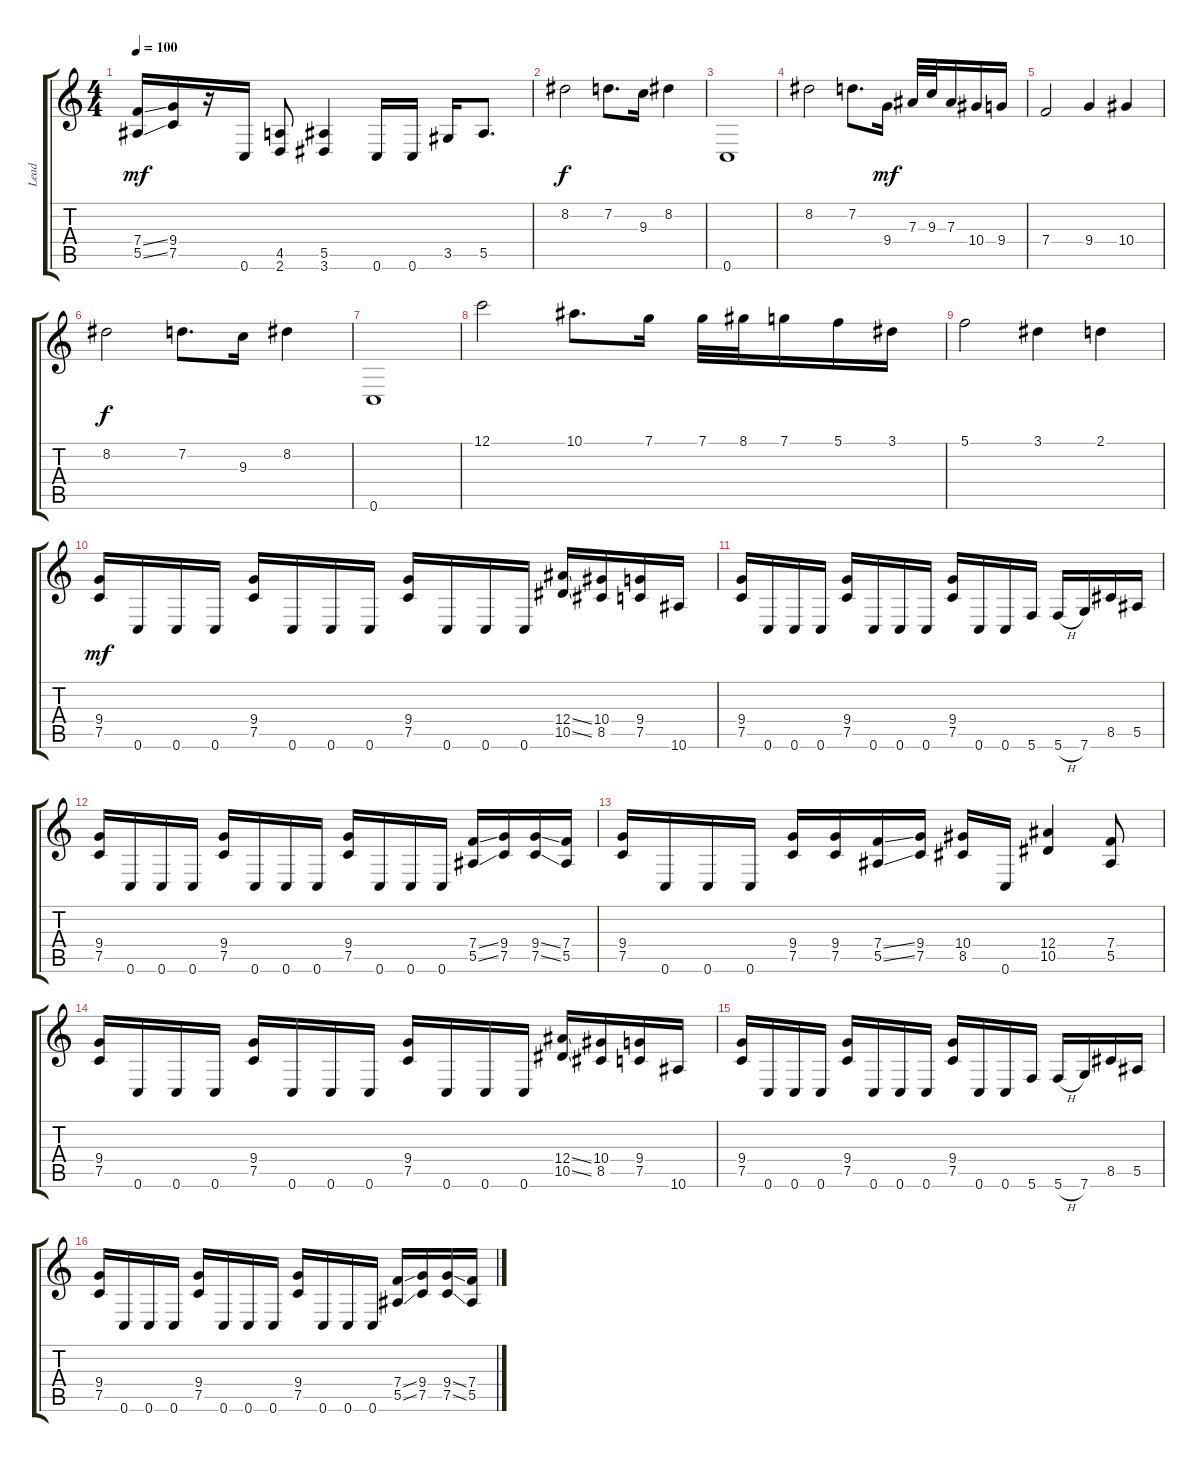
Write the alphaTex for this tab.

\track ("Lead" "Lead") {instrument distortionguitar}
\staff {score tabs}
\tuning (C4 G3 Eb3 Bb2 F2 C2) {hide}
\ts (4 4)
\tempo 100
\clef g2
\ks c
(7.4{ss} 5.5{ss}).16{dy mf} (9.4 7.5).16 r.16 0.6.16 (4.5 2.6).8 (5.5 3.6).4 0.6.16 0.6.16 3.5.16 5.5.8{d} |
8.2.2{dy f} 7.2.8{d} 9.3.16 8.2.4 |
0.6.1 |
8.2.2 7.2.8{d} 9.4.16{dy mf} 7.3.32 9.3.32 7.3.16 10.4.16 9.4.16 |
7.4.2 9.4.4 10.4.4 |
8.2.2{dy f} 7.2.8{d} 9.3.16 8.2.4 |
0.6.1 |
12.1.2 10.1.8{d} 7.1.16 7.1.32 8.1.32 7.1.16 5.1.16 3.1.16 |
5.1.2 3.1.4 2.1.4 |
(9.4 7.5).16{dy mf} 0.6.16 0.6.16 0.6.16 (9.4 7.5).16 0.6.16 0.6.16 0.6.16 (9.4 7.5).16 0.6.16 0.6.16 0.6.16 (12.4{ss} 10.5{ss}).16 (10.4 8.5).16 (9.4 7.5).16 10.6.16 |
(9.4 7.5).16 0.6.16 0.6.16 0.6.16 (9.4 7.5).16 0.6.16 0.6.16 0.6.16 (9.4 7.5).16 0.6.16 0.6.16 5.6.16 5.6{h}.16 7.6.16 8.5.16 5.5.16 |
(9.4 7.5).16 0.6.16 0.6.16 0.6.16 (9.4 7.5).16 0.6.16 0.6.16 0.6.16 (9.4 7.5).16 0.6.16 0.6.16 0.6.16 (7.4{ss} 5.5{ss}).16 (9.4 7.5).16 (9.4{ss} 7.5{ss}).16 (7.4 5.5).16 |
(9.4 7.5).16 0.6.16 0.6.16 0.6.16 (9.4 7.5).16 (9.4 7.5).16 (7.4{ss} 5.5{ss}).16 (9.4 7.5).16 (10.4 8.5).16 0.6.16 (12.4 10.5).4 (7.4 5.5).8 |
(9.4 7.5).16 0.6.16 0.6.16 0.6.16 (9.4 7.5).16 0.6.16 0.6.16 0.6.16 (9.4 7.5).16 0.6.16 0.6.16 0.6.16 (12.4{ss} 10.5{ss}).16 (10.4 8.5).16 (9.4 7.5).16 10.6.16 |
(9.4 7.5).16 0.6.16 0.6.16 0.6.16 (9.4 7.5).16 0.6.16 0.6.16 0.6.16 (9.4 7.5).16 0.6.16 0.6.16 5.6.16 5.6{h}.16 7.6.16 8.5.16 5.5.16 |
(9.4 7.5).16 0.6.16 0.6.16 0.6.16 (9.4 7.5).16 0.6.16 0.6.16 0.6.16 (9.4 7.5).16 0.6.16 0.6.16 0.6.16 (7.4{ss} 5.5{ss}).16 (9.4 7.5).16 (9.4{ss} 7.5{ss}).16 (7.4 5.5).16
